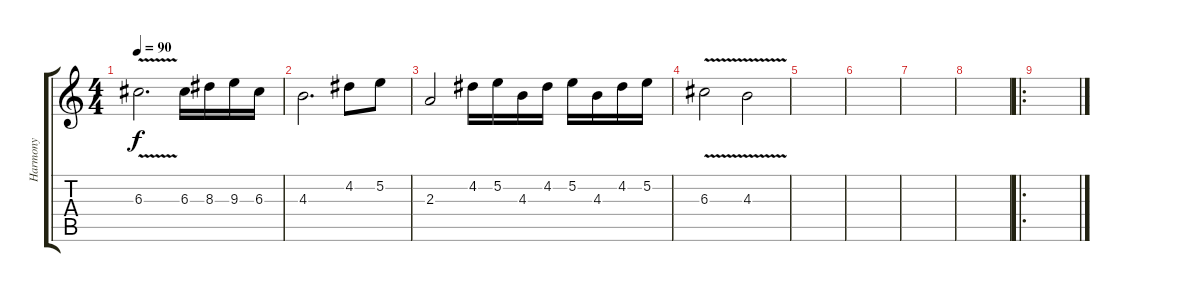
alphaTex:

\track ("Harmony" "Harmony") {solo instrument distortionguitar}
\staff {score tabs}
\tuning (E4 B3 G3 D3 A2 D2) {hide}
\ts (4 4)
\tempo 90
\clef g2
\ks c
6.3{v}.2{d dy f} 6.3.16 8.3.16 9.3.16 6.3.16 |
4.3.2{d} 4.2.8 5.2.8 |
2.3.2 4.2.16 5.2.16 4.3.16 4.2.16 5.2.16 4.3.16 4.2.16 5.2.16 |
6.3{v}.2 4.3{v}.2 |
|
|
|
|
\ro
